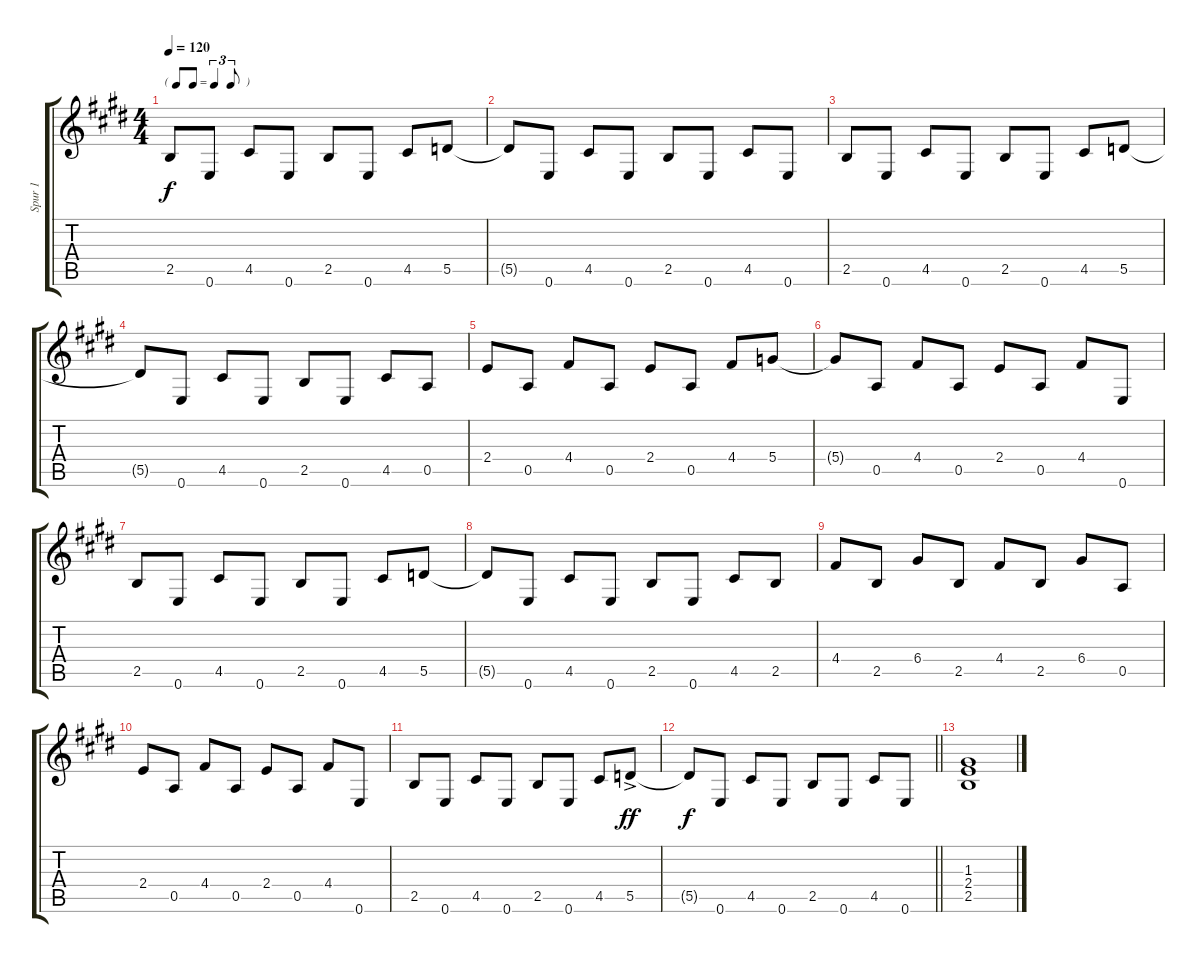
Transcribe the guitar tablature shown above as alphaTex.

\track ("Spur 1" "Spur 1") {instrument acousticguitarsteel}
\staff {score tabs}
\tuning (E4 B3 G3 D3 A2 E2) {hide}
\ts (4 4)
\tf triplet8th
\tempo 120
\clef g2
\ks e
2.5.8{dy f instrument acousticguitarsteel} 0.6.8 4.5.8 0.6.8 2.5.8 0.6.8 4.5.8 5.5.8 |
5.5{t}.8 0.6.8 4.5.8 0.6.8 2.5.8 0.6.8 4.5.8 0.6.8 |
2.5.8 0.6.8 4.5.8 0.6.8 2.5.8 0.6.8 4.5.8 5.5.8 |
5.5{t}.8 0.6.8 4.5.8 0.6.8 2.5.8 0.6.8 4.5.8 0.5.8 |
2.4.8 0.5.8 4.4.8 0.5.8 2.4.8 0.5.8 4.4.8 5.4.8 |
5.4{t}.8 0.5.8 4.4.8 0.5.8 2.4.8 0.5.8 4.4.8 0.6.8 |
2.5.8 0.6.8 4.5.8 0.6.8 2.5.8 0.6.8 4.5.8 5.5.8 |
5.5{t}.8 0.6.8 4.5.8 0.6.8 2.5.8 0.6.8 4.5.8 2.5.8 |
4.4.8 2.5.8 6.4.8 2.5.8 4.4.8 2.5.8 6.4.8 0.5.8 |
2.4.8 0.5.8 4.4.8 0.5.8 2.4.8 0.5.8 4.4.8 0.6.8 |
2.5.8 0.6.8 4.5.8 0.6.8 2.5.8 0.6.8 4.5.8 5.5{ac}.8{dy ff} |
\barLineRight lightlight
5.5{t}.8{dy f} 0.6.8 4.5.8 0.6.8 2.5.8 0.6.8 4.5.8 0.6.8 |
(1.3 2.4 2.5).1
